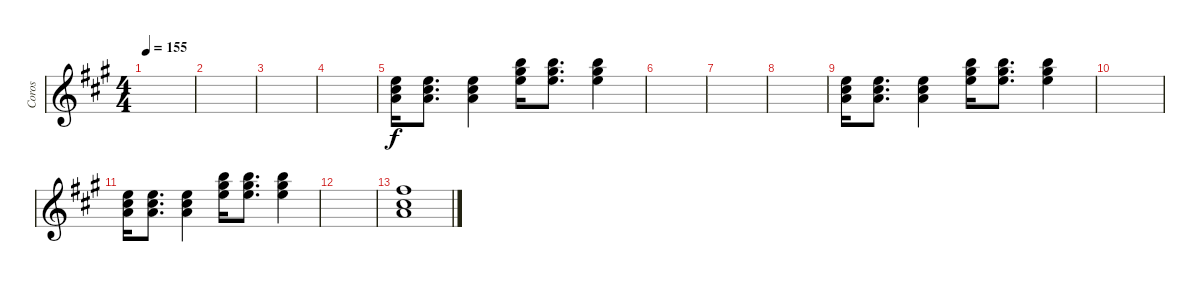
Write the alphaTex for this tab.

\track ("Coros" "Coros") {instrument lead2sawtooth}
\staff {score}
\tuning (E4 B3 G3 D3 A2 E2) {hide}
\ts (4 4)
\tempo 155
\clef g2
\ks f#minor
|
|
|
|
(12.1 10.2 23.4).16 (12.1 10.2 23.4).8{d} (12.1 10.2 23.4).4 (12.1 21.2 28.3).16 (12.1 21.2 28.3).8{d} (12.1 21.2 28.3).4 |
|
|
|
(12.1 10.2 23.4).16 (12.1 10.2 23.4).8{d} (12.1 10.2 23.4).4 (12.1 21.2 28.3).16 (12.1 21.2 28.3).8{d} (12.1 21.2 28.3).4 |
|
(12.1 10.2 23.4).16 (12.1 10.2 23.4).8{d} (12.1 10.2 23.4).4 (12.1 21.2 28.3).16 (12.1 21.2 28.3).8{d} (12.1 21.2 28.3).4 |
|
(14.1 14.2 14.3).1
